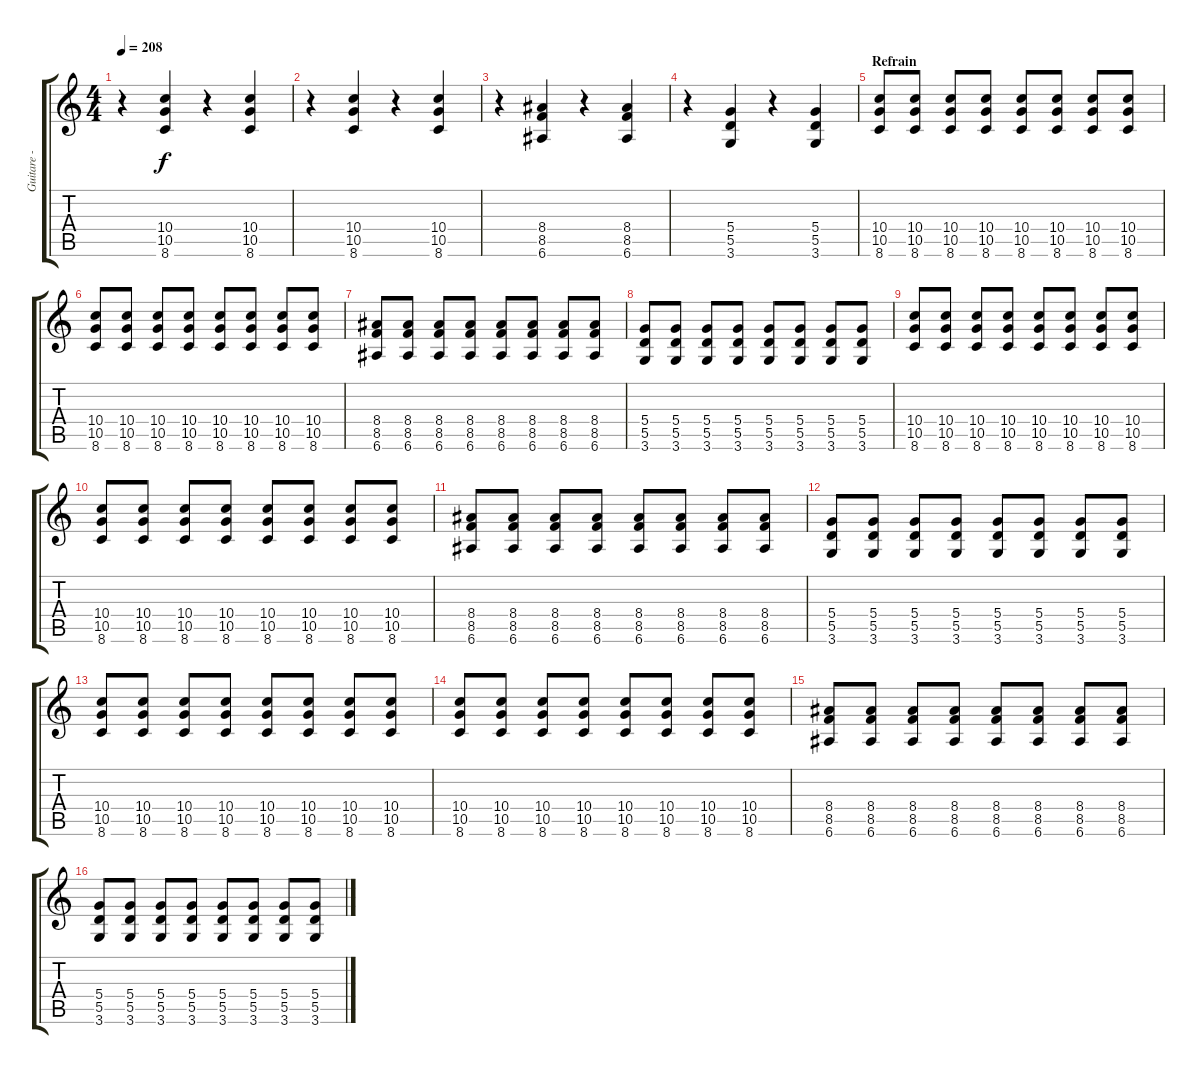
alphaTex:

\track ("Guitare - Yann" "Guitare - ") {instrument overdrivenguitar}
\staff {score tabs}
\tuning (E4 B3 G3 D3 A2 E2) {hide}
\ts (4 4)
\tempo 208
\clef g2
\ks c
r.4{dy f} (10.4 10.5 8.6).4 r.4 (10.4 10.5 8.6).4 |
r.4 (10.4 10.5 8.6).4 r.4 (10.4 10.5 8.6).4 |
r.4 (8.4 8.5 6.6).4 r.4 (8.4 8.5 6.6).4 |
r.4 (5.4 5.5 3.6).4 r.4 (5.4 5.5 3.6).4 |
\section ("" "Refrain")
(10.4 10.5 8.6).8 (10.4 10.5 8.6).8 (10.4 10.5 8.6).8 (10.4 10.5 8.6).8 (10.4 10.5 8.6).8 (10.4 10.5 8.6).8 (10.4 10.5 8.6).8 (10.4 10.5 8.6).8 |
(10.4 10.5 8.6).8 (10.4 10.5 8.6).8 (10.4 10.5 8.6).8 (10.4 10.5 8.6).8 (10.4 10.5 8.6).8 (10.4 10.5 8.6).8 (10.4 10.5 8.6).8 (10.4 10.5 8.6).8 |
(8.4 8.5 6.6).8 (8.4 8.5 6.6).8 (8.4 8.5 6.6).8 (8.4 8.5 6.6).8 (8.4 8.5 6.6).8 (8.4 8.5 6.6).8 (8.4 8.5 6.6).8 (8.4 8.5 6.6).8 |
(5.4 5.5 3.6).8 (5.4 5.5 3.6).8 (5.4 5.5 3.6).8 (5.4 5.5 3.6).8 (5.4 5.5 3.6).8 (5.4 5.5 3.6).8 (5.4 5.5 3.6).8 (5.4 5.5 3.6).8 |
(10.4 10.5 8.6).8 (10.4 10.5 8.6).8 (10.4 10.5 8.6).8 (10.4 10.5 8.6).8 (10.4 10.5 8.6).8 (10.4 10.5 8.6).8 (10.4 10.5 8.6).8 (10.4 10.5 8.6).8 |
(10.4 10.5 8.6).8 (10.4 10.5 8.6).8 (10.4 10.5 8.6).8 (10.4 10.5 8.6).8 (10.4 10.5 8.6).8 (10.4 10.5 8.6).8 (10.4 10.5 8.6).8 (10.4 10.5 8.6).8 |
(8.4 8.5 6.6).8 (8.4 8.5 6.6).8 (8.4 8.5 6.6).8 (8.4 8.5 6.6).8 (8.4 8.5 6.6).8 (8.4 8.5 6.6).8 (8.4 8.5 6.6).8 (8.4 8.5 6.6).8 |
(5.4 5.5 3.6).8 (5.4 5.5 3.6).8 (5.4 5.5 3.6).8 (5.4 5.5 3.6).8 (5.4 5.5 3.6).8 (5.4 5.5 3.6).8 (5.4 5.5 3.6).8 (5.4 5.5 3.6).8 |
(10.4 10.5 8.6).8 (10.4 10.5 8.6).8 (10.4 10.5 8.6).8 (10.4 10.5 8.6).8 (10.4 10.5 8.6).8 (10.4 10.5 8.6).8 (10.4 10.5 8.6).8 (10.4 10.5 8.6).8 |
(10.4 10.5 8.6).8 (10.4 10.5 8.6).8 (10.4 10.5 8.6).8 (10.4 10.5 8.6).8 (10.4 10.5 8.6).8 (10.4 10.5 8.6).8 (10.4 10.5 8.6).8 (10.4 10.5 8.6).8 |
(8.4 8.5 6.6).8 (8.4 8.5 6.6).8 (8.4 8.5 6.6).8 (8.4 8.5 6.6).8 (8.4 8.5 6.6).8 (8.4 8.5 6.6).8 (8.4 8.5 6.6).8 (8.4 8.5 6.6).8 |
(5.4 5.5 3.6).8 (5.4 5.5 3.6).8 (5.4 5.5 3.6).8 (5.4 5.5 3.6).8 (5.4 5.5 3.6).8 (5.4 5.5 3.6).8 (5.4 5.5 3.6).8 (5.4 5.5 3.6).8
